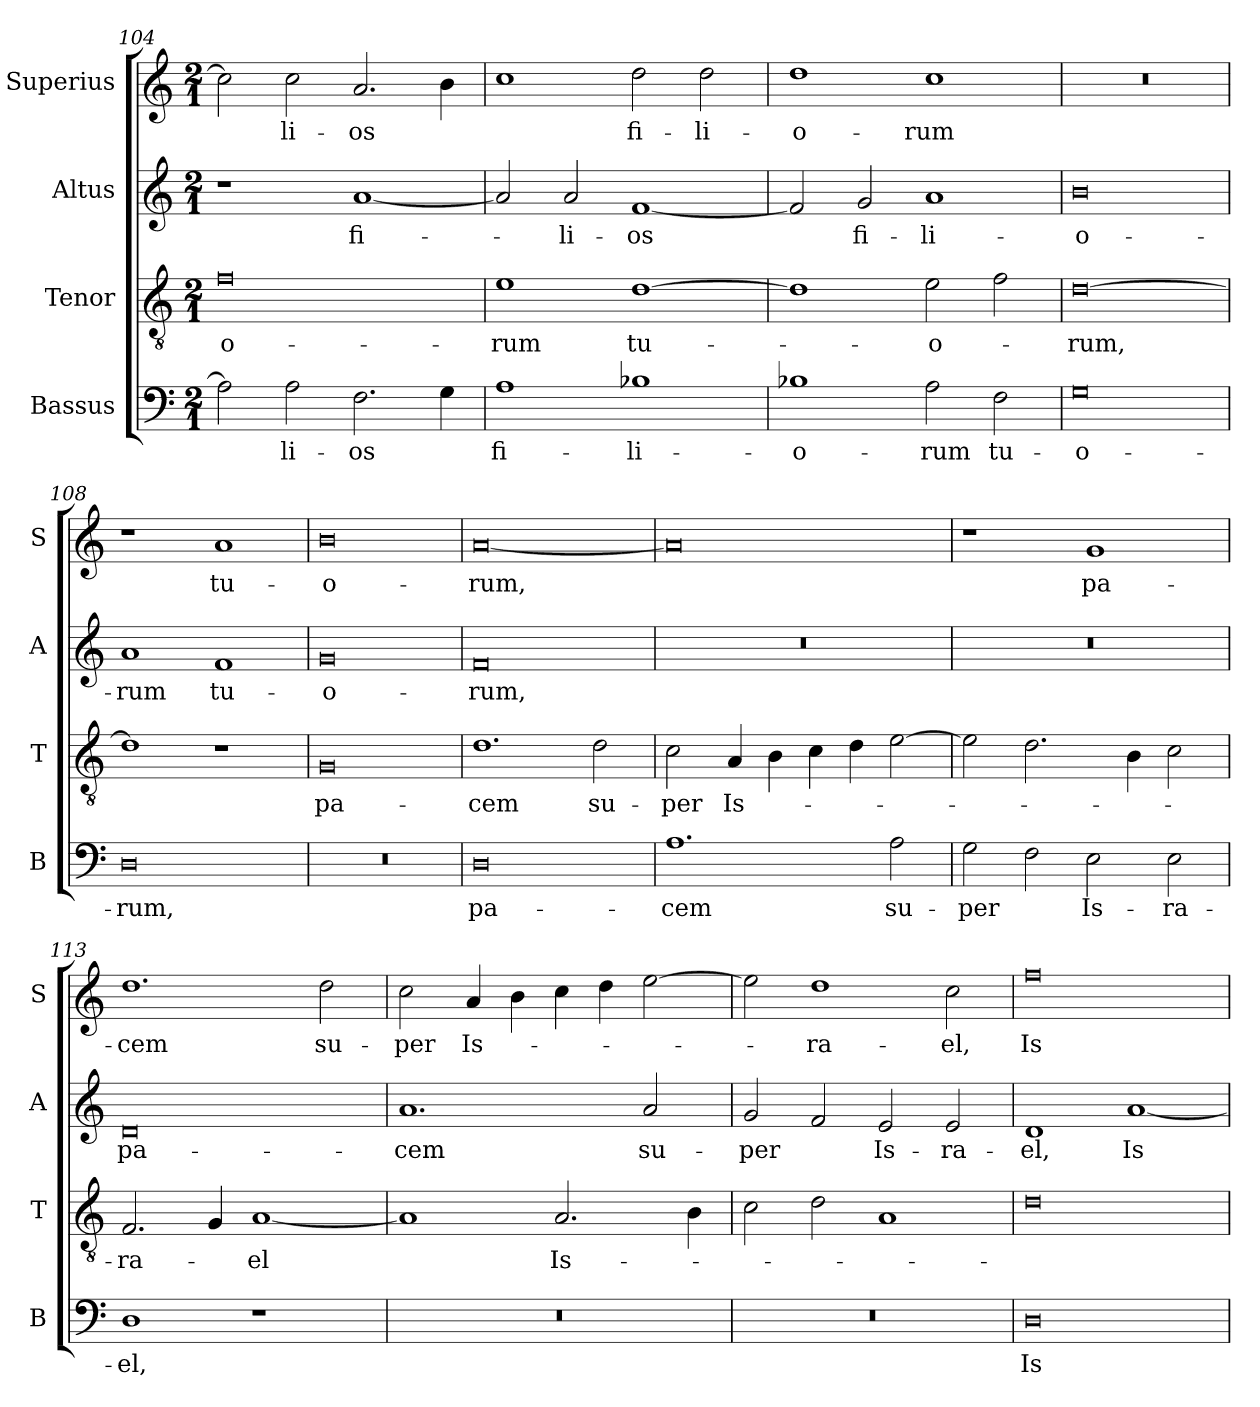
**kern	**text	**kern	**text	**kern	**text	**kern	**text
*part4	*part4	*part3	*part3	*part2	*part2	*part1	*part1
*staff4	*staff4	*staff3	*staff3	*staff2	*staff2	*staff1	*staff1
*I"Bassus	*	*I"Tenor	*	*I"Altus	*	*I"Superius	*
*I'B	*	*I'T	*	*I'A	*	*I'S	*
*clefF4	*	*clefGv2	*	*clefG2	*	*clefG2	*
*k[]	*	*k[]	*	*k[]	*	*k[]	*
*M2/1	*	*M2/1	*	*M2/1	*	*M2/1	*
=104	=104	=104	=104	=104	=104	=104	=104
2A]	.	0f	-o-	1r	.	2cc]	.
2A	-li-	.	.	.	.	2cc	-li-
2.F	-os	.	.	[1a	fi-	2.a	-os
4G	.	.	.	.	.	4b	.
=105	=105	=105	=105	=105	=105	=105	=105
1A	fi-	1e	-rum	2a]	.	1cc	.
.	.	.	.	2a	-li-	.	.
1B-X	-li-	[1d	tu-	[1f	-os	2dd	fi-
.	.	.	.	.	.	2dd	-li-
=106	=106	=106	=106	=106	=106	=106	=106
1B-X	-o-	1d]	.	2f]	.	1dd	-o-
.	.	.	.	2g	fi-	.	.
2A	-rum	2e	-o-	1a	-li-	1cc	-rum
2F	tu-	2f	.	.	.	.	.
=107	=107	=107	=107	=107	=107	=107	=107
0G	-o-	[0d	-rum,	0b	-o-	0r	.
=108	=108	=108	=108	=108	=108	=108	=108
0D	-rum,	1d]	.	1a	-rum	1r	.
.	.	1r	.	1f	tu-	1a	tu-
=109	=109	=109	=109	=109	=109	=109	=109
0r	.	0G	pa-	0g	-o-	0b	-o-
=110	=110	=110	=110	=110	=110	=110	=110
0D	pa-	1.d	-cem	0f	-rum,	[0a	-rum,
.	.	2d	su-	.	.	.	.
=111	=111	=111	=111	=111	=111	=111	=111
1.A	-cem	2c	-per	0r	.	0a]	.
.	.	4A	Is-	.	.	.	.
.	.	4B	.	.	.	.	.
.	.	4c	.	.	.	.	.
.	.	4d	.	.	.	.	.
2A	su-	[2e	.	.	.	.	.
=112	=112	=112	=112	=112	=112	=112	=112
2G	-per	2e]	.	0r	.	1r	.
2F	.	2.d	.	.	.	.	.
2E	Is-	.	.	.	.	1g	pa-
.	.	4B	.	.	.	.	.
2E	-ra-	2c	.	.	.	.	.
=113	=113	=113	=113	=113	=113	=113	=113
1D	-el,	2.F	-ra-	0d	pa-	1.dd	-cem
.	.	4G	.	.	.	.	.
1r	.	[1A	-el	.	.	.	.
.	.	.	.	.	.	2dd	su-
=114	=114	=114	=114	=114	=114	=114	=114
0r	.	1A]	.	1.a	-cem	2cc	-per
.	.	.	.	.	.	4a	Is-
.	.	.	.	.	.	4b	.
.	.	2.A	Is-	.	.	4cc	.
.	.	.	.	.	.	4dd	.
.	.	.	.	2a	su-	[2ee	.
.	.	4B	.	.	.	.	.
=115	=115	=115	=115	=115	=115	=115	=115
0r	.	2c	.	2g	-per	2ee]	.
.	.	2d	.	2f	.	1dd	-ra-
.	.	1A	.	2e	Is-	.	.
.	.	.	.	2e	-ra-	2cc	-el,
=116	=116	=116	=116	=116	=116	=116	=116
0D	Is-	0d	.	1d	-el,	0ff	Is-
.	.	.	.	[1a	Is-	.	.
=	=	=	=	=	=	=	=
*-	*-	*-	*-	*-	*-	*-	*-
